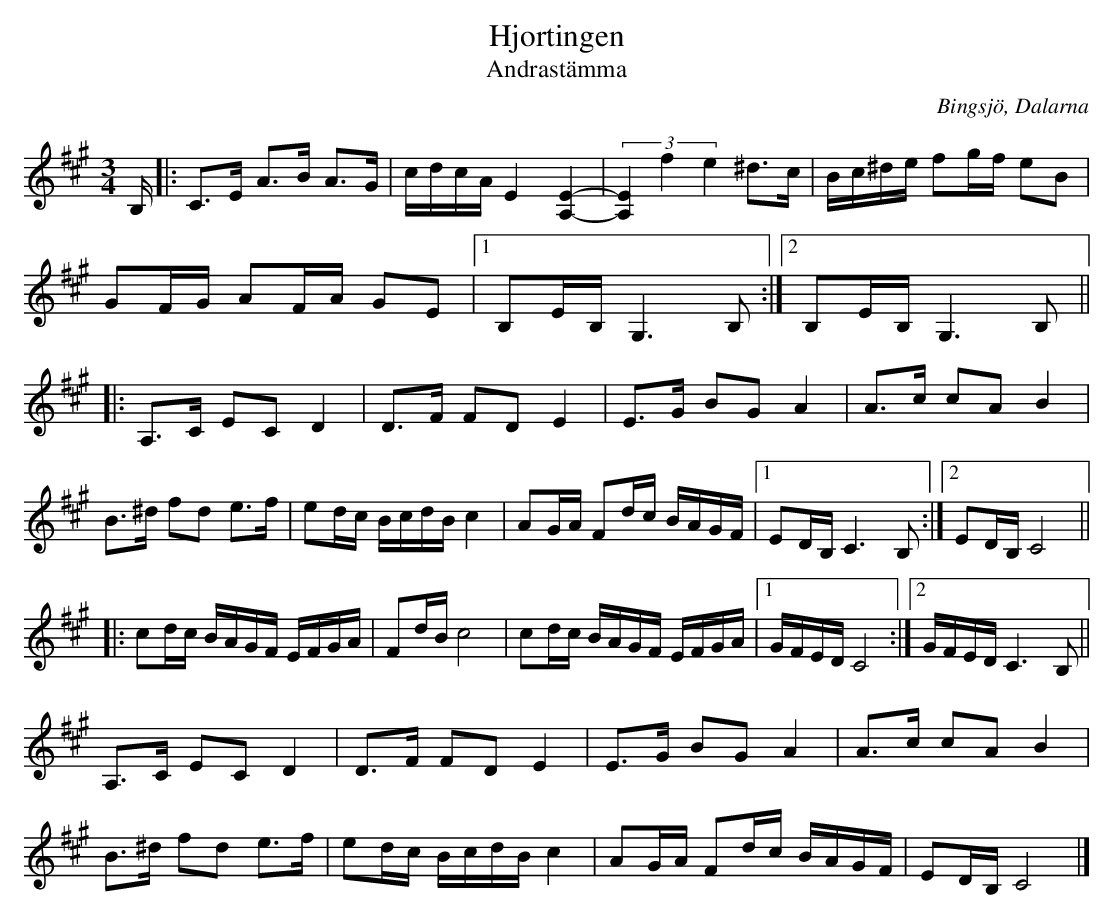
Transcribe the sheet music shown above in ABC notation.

X:1
T: Hjortingen
T: Andrastämma
O: Bingsjö, Dalarna
M: 3/4
L: 1/8
K: A
B,/ |: C>E A>B A>G | c/d/c/A/ E2 [E2A,2]- | (3[E2A,2] f2 e2 ^d>c | B/c/^d/e/ fg/f/ eB |
GF/G/ AF/A/ GE |1 B,E/B,/ G,3  B, :|2 B,E/B,/ G,3  B, ||
|: A,>C EC D2 | D>F FD E2 | E>G BG A2 | A>c cA B2 |
B>^d fd e>f | ed/c/ B/c/d/B/ c2 | AG/A/ Fd/c/ B/A/G/F/ |1 ED/B,/ C3 B,:|2 ED/B,/ C4 ||
|: cd/c/ B/A/G/F/ E/F/G/A/ | Fd/B/ c4 | cd/c/ B/A/G/F/ E/F/G/A/ |1 G/F/E/D/ C4 :|2 G/F/E/D/ C3 B,||
A,>C EC D2 | D>F FD E2 | E>G BG A2 | A>c cA B2 |
B>^d fd e>f | ed/c/ B/c/d/B/ c2 | AG/A/ Fd/c/ B/A/G/F/ | ED/B,/ C4 |]
